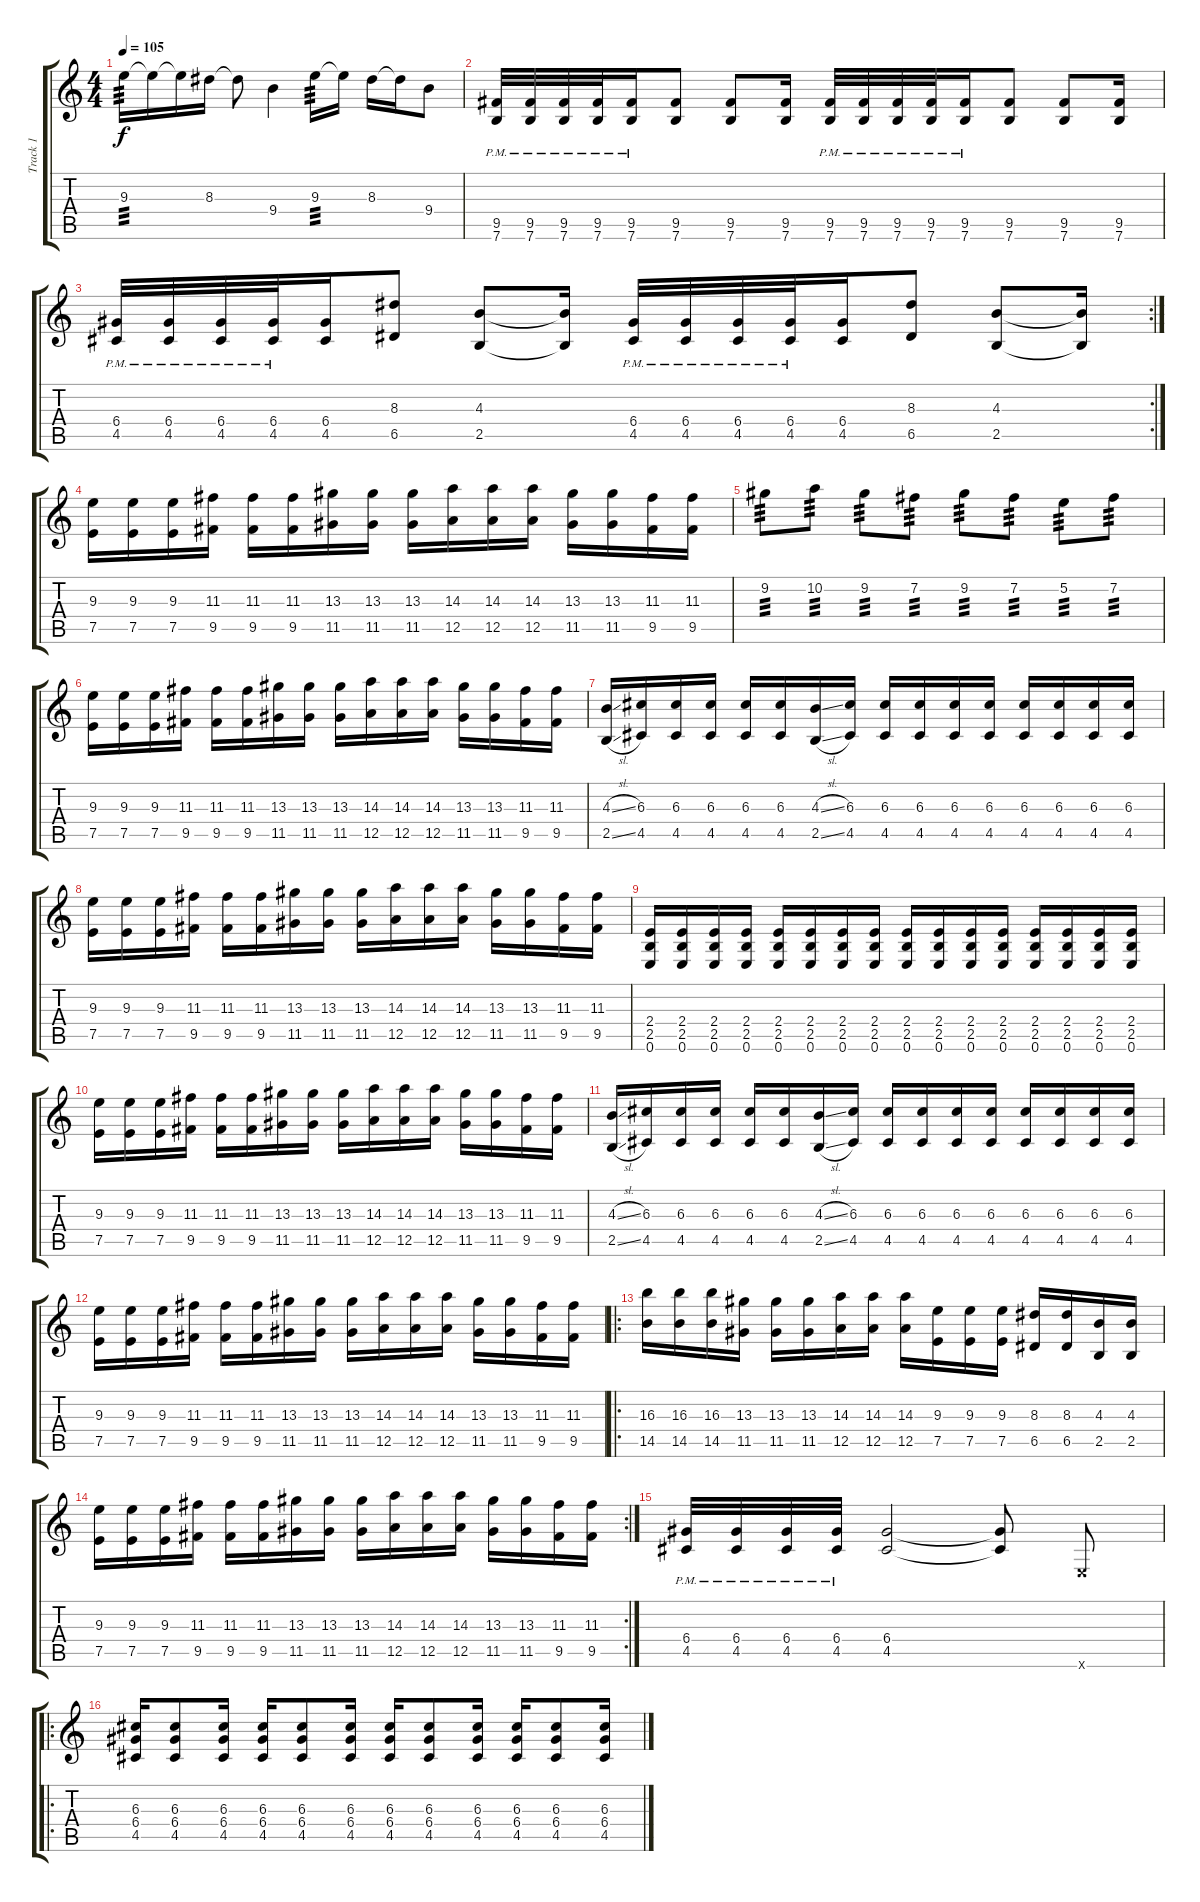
\track ("Track 1" "Track 1") {instrument distortionguitar}
\staff {score tabs}
\tuning (E4 B3 G3 D3 A2 E2) {hide}
\ts (4 4)
\tempo 105
\clef g2
\ks c
9.3.16{tp 3 dy f} 9.3{t}.16 9.3{t}.16 8.3.16 8.3{t}.8 9.4.4 9.3.16{tp 3} 9.3{t}.16 8.3.16 8.3{t}.16 9.4.8 |
(9.5{pm} 7.6{pm}).32 (9.5{pm} 7.6{pm}).32 (9.5{pm} 7.6{pm}).32 (9.5{pm} 7.6{pm}).32 (9.5{pm} 7.6{pm}).16 (9.5 7.6).8 (9.5 7.6).8 (9.5 7.6).16 (9.5{pm} 7.6{pm}).32 (9.5{pm} 7.6{pm}).32 (9.5{pm} 7.6{pm}).32 (9.5{pm} 7.6{pm}).32 (9.5{pm} 7.6{pm}).16 (9.5 7.6).8 (9.5 7.6).8 (9.5 7.6).16 |
\rc 2
(6.4{pm} 4.5{pm}).32 (6.4{pm} 4.5{pm}).32 (6.4{pm} 4.5{pm}).32 (6.4{pm} 4.5{pm}).32 (6.4 4.5).16 (8.3 6.5).8 (4.3 2.5).8 (4.3{t} 2.5{t}).16 (6.4{pm} 4.5{pm}).32 (6.4{pm} 4.5{pm}).32 (6.4{pm} 4.5{pm}).32 (6.4{pm} 4.5{pm}).32 (6.4 4.5).16 (8.3 6.5).8 (4.3 2.5).8 (4.3{t} 2.5{t}).16 |
(9.3 7.5).16 (9.3 7.5).16 (9.3 7.5).16 (11.3 9.5).16 (11.3 9.5).16 (11.3 9.5).16 (13.3 11.5).16 (13.3 11.5).16 (13.3 11.5).16 (14.3 12.5).16 (14.3 12.5).16 (14.3 12.5).16 (13.3 11.5).16 (13.3 11.5).16 (11.3 9.5).16 (11.3 9.5).16 |
9.2.8{tp 3} 10.2.8{tp 3} 9.2.8{tp 3} 7.2.8{tp 3} 9.2.8{tp 3} 7.2.8{tp 3} 5.2.8{tp 3} 7.2.8{tp 3} |
(9.3 7.5).16 (9.3 7.5).16 (9.3 7.5).16 (11.3 9.5).16 (11.3 9.5).16 (11.3 9.5).16 (13.3 11.5).16 (13.3 11.5).16 (13.3 11.5).16 (14.3 12.5).16 (14.3 12.5).16 (14.3 12.5).16 (13.3 11.5).16 (13.3 11.5).16 (11.3 9.5).16 (11.3 9.5).16 |
(4.3{sl} 2.5{sl}).16 (6.3 4.5).16 (6.3 4.5).16 (6.3 4.5).16 (6.3 4.5).16 (6.3 4.5).16 (4.3{sl} 2.5{sl}).16 (6.3 4.5).16 (6.3 4.5).16 (6.3 4.5).16 (6.3 4.5).16 (6.3 4.5).16 (6.3 4.5).16 (6.3 4.5).16 (6.3 4.5).16 (6.3 4.5).16 |
(9.3 7.5).16 (9.3 7.5).16 (9.3 7.5).16 (11.3 9.5).16 (11.3 9.5).16 (11.3 9.5).16 (13.3 11.5).16 (13.3 11.5).16 (13.3 11.5).16 (14.3 12.5).16 (14.3 12.5).16 (14.3 12.5).16 (13.3 11.5).16 (13.3 11.5).16 (11.3 9.5).16 (11.3 9.5).16 |
(2.4 2.5 0.6).16 (2.4 2.5 0.6).16 (2.4 2.5 0.6).16 (2.4 2.5 0.6).16 (2.4 2.5 0.6).16 (2.4 2.5 0.6).16 (2.4 2.5 0.6).16 (2.4 2.5 0.6).16 (2.4 2.5 0.6).16 (2.4 2.5 0.6).16 (2.4 2.5 0.6).16 (2.4 2.5 0.6).16 (2.4 2.5 0.6).16 (2.4 2.5 0.6).16 (2.4 2.5 0.6).16 (2.4 2.5 0.6).16 |
(9.3 7.5).16 (9.3 7.5).16 (9.3 7.5).16 (11.3 9.5).16 (11.3 9.5).16 (11.3 9.5).16 (13.3 11.5).16 (13.3 11.5).16 (13.3 11.5).16 (14.3 12.5).16 (14.3 12.5).16 (14.3 12.5).16 (13.3 11.5).16 (13.3 11.5).16 (11.3 9.5).16 (11.3 9.5).16 |
(4.3{sl} 2.5{sl}).16 (6.3 4.5).16 (6.3 4.5).16 (6.3 4.5).16 (6.3 4.5).16 (6.3 4.5).16 (4.3{sl} 2.5{sl}).16 (6.3 4.5).16 (6.3 4.5).16 (6.3 4.5).16 (6.3 4.5).16 (6.3 4.5).16 (6.3 4.5).16 (6.3 4.5).16 (6.3 4.5).16 (6.3 4.5).16 |
(9.3 7.5).16 (9.3 7.5).16 (9.3 7.5).16 (11.3 9.5).16 (11.3 9.5).16 (11.3 9.5).16 (13.3 11.5).16 (13.3 11.5).16 (13.3 11.5).16 (14.3 12.5).16 (14.3 12.5).16 (14.3 12.5).16 (13.3 11.5).16 (13.3 11.5).16 (11.3 9.5).16 (11.3 9.5).16 |
\ro
(16.3 14.5).16 (16.3 14.5).16 (16.3 14.5).16 (13.3 11.5).16 (13.3 11.5).16 (13.3 11.5).16 (14.3 12.5).16 (14.3 12.5).16 (14.3 12.5).16 (9.3 7.5).16 (9.3 7.5).16 (9.3 7.5).16 (8.3 6.5).16 (8.3 6.5).16 (4.3 2.5).16 (4.3 2.5).16 |
\rc 2
(9.3 7.5).16 (9.3 7.5).16 (9.3 7.5).16 (11.3 9.5).16 (11.3 9.5).16 (11.3 9.5).16 (13.3 11.5).16 (13.3 11.5).16 (13.3 11.5).16 (14.3 12.5).16 (14.3 12.5).16 (14.3 12.5).16 (13.3 11.5).16 (13.3 11.5).16 (11.3 9.5).16 (11.3 9.5).16 |
(6.4{pm} 4.5{pm}).32 (6.4{pm} 4.5{pm}).32 (6.4{pm} 4.5{pm}).32 (6.4{pm} 4.5{pm}).32 (6.4 4.5).2 (6.4{t} 4.5{t}).8 0.6{x}.8 |
\ro
(6.3 6.4 4.5).16 (6.3 6.4 4.5).8 (6.3 6.4 4.5).16 (6.3 6.4 4.5).16 (6.3 6.4 4.5).8 (6.3 6.4 4.5).16 (6.3 6.4 4.5).16 (6.3 6.4 4.5).8 (6.3 6.4 4.5).16 (6.3 6.4 4.5).16 (6.3 6.4 4.5).8 (6.3 6.4 4.5).16
